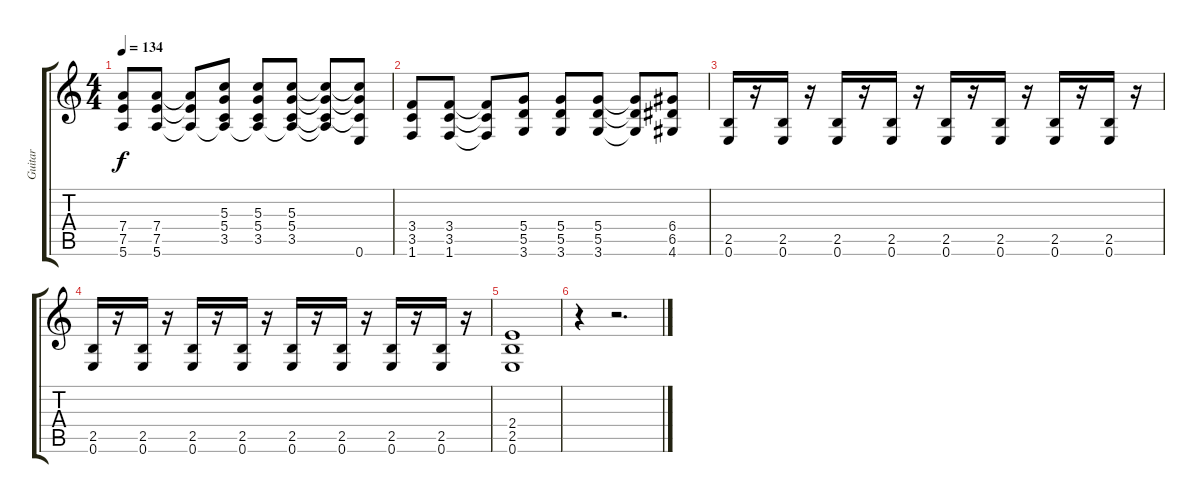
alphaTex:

\track ("Guitar" "Guitar") {instrument distortionguitar}
\staff {score tabs}
\tuning (E4 B3 G3 D3 A2 E2) {hide}
\ts (4 4)
\tempo 134
\clef g2
\ks c
(7.4 7.5 5.6).8{dy f} (7.4 7.5 5.6).8 (7.4{t} 7.5{t} 5.6{t}).8 (5.3 5.4 3.5 5.6{t}).8 (5.3 5.4 3.5 5.6{t}).8 (5.3 5.4 3.5 5.6{t}).8 (5.3{t} 5.4{t} 3.5{t} 5.6{t}).8 (5.3{t} 5.4{t} 3.5{t} 0.6).8 |
(3.4 3.5 1.6).8 (3.4 3.5 1.6).8 (3.4{t} 3.5{t} 1.6{t}).8 (5.4 5.5 3.6).8 (5.4 5.5 3.6).8 (5.4 5.5 3.6).8 (5.4{t} 5.5{t} 3.6{t}).8 (6.4 6.5 4.6).8 |
(2.5 0.6).16 r.16 (2.5 0.6).16 r.16 (2.5 0.6).16 r.16 (2.5 0.6).16 r.16 (2.5 0.6).16 r.16 (2.5 0.6).16 r.16 (2.5 0.6).16 r.16 (2.5 0.6).16 r.16 |
(2.5 0.6).16 r.16 (2.5 0.6).16 r.16 (2.5 0.6).16 r.16 (2.5 0.6).16 r.16 (2.5 0.6).16 r.16 (2.5 0.6).16 r.16 (2.5 0.6).16 r.16 (2.5 0.6).16 r.16 |
(2.4 2.5 0.6).1 |
r.4 r.2{d}
